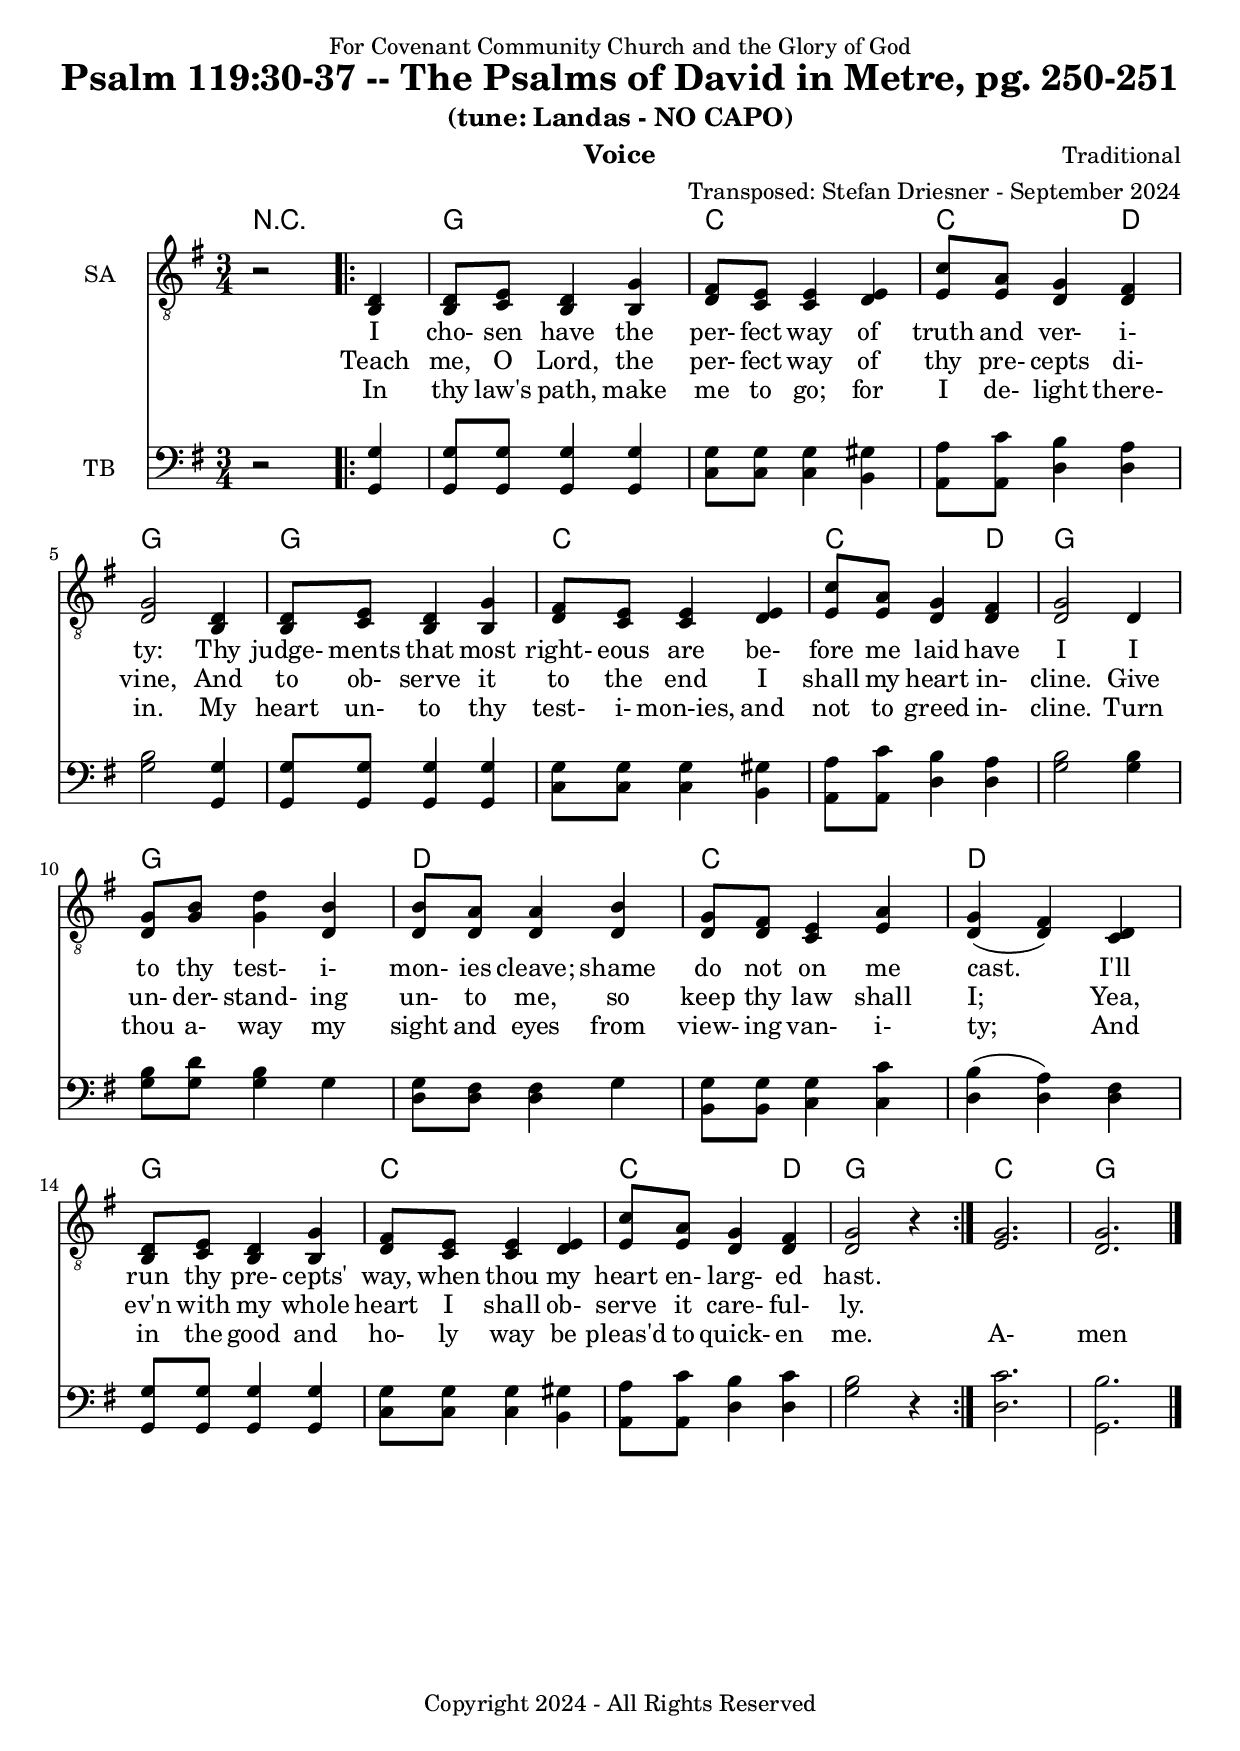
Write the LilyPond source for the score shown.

\version "2.24.1"
\language "english"

% force .mid extension for MIDI file output
#(ly:set-option 'midi-extension "mid")

\header {
  dedication = "For Covenant Community Church and the Glory of God"
  title = "Psalm 119:30-37 -- The Psalms of David in Metre, pg. 250-251"
  subtitle = "(tune: Landas - NO CAPO)"
  instrument = "Voice"
  composer = "Traditional"
  arranger = "Transposed: Stefan Driesner - September 2024"
  meter = ""
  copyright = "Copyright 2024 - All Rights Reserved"
}

global = {
  \key g \major
  \numericTimeSignature
  \time 3/4
}

versesVoiceOne = \lyricmode {
  % Verse 30-32
  I cho- sen have the per- fect way
  of truth and ver- i- ty:
  Thy judge- ments that most right- eous are
  be- fore me laid have I
  I to thy test- i- mon- ies cleave;
  shame do not on me cast.
  I'll run thy pre- cepts' way, when thou
  my heart en- larg- ed hast.
}

versesVoiceTwo = \lyricmode {
  % Verse 33-34
  Teach me, O Lord, the per- fect way
  of thy pre- cepts di- vine,
  And to ob- serve it to the end
  I shall my heart in- cline.
  Give un- der- stand- ing un- to me,
  so keep thy law shall I;
  Yea, ev'n with my whole heart I shall
  ob- serve it care- ful- ly.
}

versesVoiceThree = \lyricmode {
  % Verse 35-37
  In thy law's path, make me to go;
  for I de- light there- in.
  My heart un- to thy test- i- mon-ies,
  and not to greed in- cline.
  Turn thou a- way my sight and eyes
  from view- ing van- i- ty;
  And in the good and ho- ly way
  be pleas'd to quick- en me.
  A- men
}

% G major  ^\markup { \fret-diagram "6-3;5-2;4-o;3-o;2-3;1-3;" }
% C9 major ^\markup { \fret-diagram "6-o;5-3;4-2;3-o;2-3;1-3;" }
% D major  ^\markup { \fret-diagram "6-x;5-o;4-o;3-2;2-3;1-2;" }

MelodyVoice = \relative c {
  \global
  \dynamicUp
  % Music follows here.
  {
    r2
    \repeat volta 2
    {
      <d >4 |
      <d  >8  <e  >8  <d  >4  <g  >4  |
      <fs >8  <e  >8  <e  >4  <e  >4  |
      <c' >8  <a  >8  <g  >4  <fs >4  |
      <g  >2                  <d  >4  |
      <d  >8  <e  >8  <d  >4  <g  >4  |
      <fs >8  <e  >8  <e  >4  <e  >4  |
      <c' >8  <a  >8  <g  >4  <fs >4  |
      <g  >2                  <d  >4  |
      <g  >8  <b  >8  <d  >4  <b  >4  |
      <b  >8  <a  >8  <a  >4  <b  >4  |
      <g  >8  <fs >8  <e  >4  <a  >4  |
      <g  >4         (<fs >4) <d  >4  |
      <d  >8  <e  >8  <d  >4  <g  >4  |
      <fs >8  <e  >8  <e  >4  <e  >4  |
      <c' >8  <a  >8  <g  >4  <fs >4  |
      <g  >2 r4
    }
  }
  <g>2. <g>2.
  \bar "|."
}

SAVoice = \relative c {
  \global
  \dynamicUp
  % Music follows here.
  {
    r2
    \repeat volta 2
    {
      <b  d >4 |
      <b  d  >8  <c  e  >8  <b  d  >4  <b  g' >4  |
      <d  fs >8  <c  e  >8  <c  e  >4  <d  e  >4  |
      <e  c' >8  <e  a  >8  <d  g  >4  <d  fs >4  |
      <d  g  >2                        <b  d  >4  |
      <b  d  >8  <c  e  >8  <b  d  >4  <b  g' >4  |
      <d  fs >8  <c  e  >8  <c  e  >4  <d  e  >4  |
      <e  c' >8  <e  a  >8  <d  g  >4  <d  fs >4  |
      <d  g  >2                        <d     >4  |
      <d  g  >8  <g  b  >8  <g  d' >4  <d  b' >4  |
      <d  b' >8  <d  a' >8  <d  a' >4  <d  b' >4  |
      <d  g  >8  <d  fs >8  <c  e  >4  <e  a  >4  |
      <d  g  >4            (<d  fs >4) <c  d  >4  |
      <b  d  >8  <c  e  >8  <b  d  >4  <b  g' >4  |
      <d  fs >8  <c  e  >8  <c  e  >4  <d  e  >4  |
      <e  c' >8  <e  a  >8  <d  g  >4  <d  fs >4  |
      <d  g  >2 r4
    }
  }
  <e  g  >2. <d  g  >2.
  \bar "|."
}

TBVoice = \relative c {
  \global
  \dynamicUp
  % Music follows here.
  {
    r2
    \repeat volta 2
    {
      <g  g' >4 |
      <g  g' >8  <g  g' >8  <g  g' >4  <g  g' >4  |
      <c  g' >8  <c  g' >8  <c  g' >4  <b  gs'>4  |
      <a  a' >8  <a  c' >8  <d  b' >4  <d  a' >4  |
      <g  b  >2                        <g, g' >4  |
      <g  g' >8  <g  g' >8  <g  g' >4  <g  g' >4  |
      <c  g' >8  <c  g' >8  <c  g' >4  <b  gs'>4  |
      <a  a' >8  <a  c' >8  <d  b' >4  <d  a' >4  |
      <g  b  >2                        <g  b  >4  |
      <g  b  >8  <g  d' >8  <g  b  >4  <g     >4  |
      <d  g  >8  <d  fs >8  <d  fs >4  <g     >4  |
      <b, g' >8  <b  g' >8  <c  g' >4  <c  c' >4  |
      <d  b'  >4           (<d  a' >4) <d  fs >4  |
      <g, g'  >8 <g  g' >8  <g  g' >4  <g  g' >4  |
      <c  g' >8  <c  g' >8  <c  g' >4  <b  gs'>4  |
      <a  a' >8  <a  c' >8  <d  b' >4  <d  c' >4  |
      <g  b  >2 r4
    }
  }
  <d  c'  >2. <g,  b'  >2.
  \bar "|."
}

Chords = \new ChordNames {
  \chordmode {
    r2.
    <g>2. <c>2. <c>2  <d>4 <g>2.
    <g>2. <c>2. <c>2  <d>4 <g>2.
    <g>2. <d>2. <c>2.      <d>2. 
    <g>2. <c>2. <c>2  <d>4 <g>2.
    <c>  <g>
  }
}

MelodyVoicePart = \new Staff \with {
  instrumentName = "Melody"
  midiInstrument = "Voice Oohs"
} { \clef "treble_8" \MelodyVoice }
\addlyrics { \versesVoiceOne }
\addlyrics { \versesVoiceTwo }
\addlyrics { \versesVoiceThree }

SAVoicePart = \new Staff \with {
  instrumentName = "SA"
  midiInstrument = "Voice Oohs"
} { \clef "treble_8" \SAVoice }
\addlyrics { \versesVoiceOne }
\addlyrics { \versesVoiceTwo }
\addlyrics { \versesVoiceThree }

TBVoicePart = \new Staff \with {
  instrumentName = "TB"
  midiInstrument = "Voice Oohs"
} { \clef bass \TBVoice }

\score {
  <<
    \Chords
    % \MelodyVoicePart    
    \SAVoicePart
    \TBVoicePart
  >>
  \layout { }
  \midi {
    \context {
      \Score
      tempoWholesPerMinute = #(ly:make-moment 100 2)
    }
  }
}

%\markup {
%  \fill-line {
%    {
%      \column {
%        \left-align {
%	  "    Amen"
%        }
%      }
%    }
%  }
%}